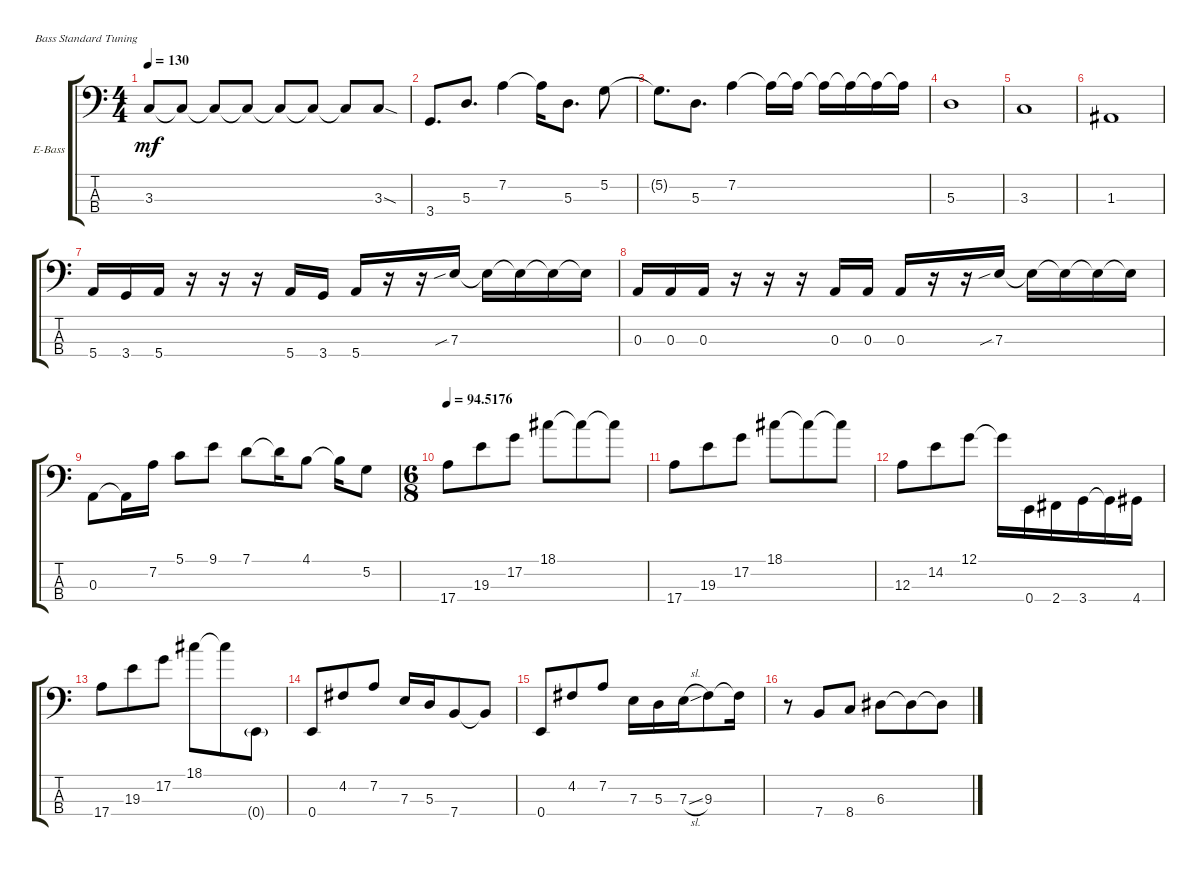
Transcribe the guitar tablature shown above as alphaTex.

\defaultSystemsLayout 4
\bracketExtendMode groupsimilarinstruments
\firstSystemTrackNameOrientation horizontal
\otherSystemsTrackNameOrientation horizontal
\track ("Anthony Jackson" "E-Bass") {instrument electricbassfinger}
\staff {score tabs}
\tuning (G2 D2 A1 E1)
\ts (4 4)
\tempo 130
\clef f4
\ks c
3.3.8{dy mf} 3.3{t}.8 3.3{t}.8 3.3{t}.8 3.3{t}.8 3.3{t}.8 3.3{t}.8 3.3{sod}.8 |
3.4.8{d} 5.3.8{d} 7.2.4 7.2{t}.16 5.3.8{d} 5.2.8 |
5.2{t}.8{d} 5.3.8{d} 7.2.4 7.2{t}.16 7.2{t}.16 7.2{t}.16 7.2{t}.16 7.2{t}.16 7.2{t}.16 |
5.3.1 |
3.3.1 |
1.3.1 |
5.4.16 3.4.16 5.4.16 r.16 r.16 r.16 5.4.16 3.4.16 5.4.16 r.16 r.16 7.3{sib}.16 7.3{t}.16 7.3{t}.16 7.3{t}.16 7.3{t}.16 |
0.3.16 0.3.16 0.3.16 r.16 r.16 r.16 0.3.16 0.3.16 0.3.16 r.16 r.16 7.3{sib}.16 7.3{t}.16 7.3{t}.16 7.3{t}.16 7.3{t}.16 |
0.3.8 0.3{t}.16 7.2.16 5.1.8 9.1.8 7.1.8 7.1{t}.16 4.1.8 4.1{t}.16 5.2.8 |
\ts (6 8)
\tempo
94.5176 17.4.8 19.3.8 17.2.8 18.1.8 18.1{t}.8 18.1{t}.8 |
17.4.8 19.3.8 17.2.8 18.1.8 18.1{t}.8 18.1{t}.8 |
12.3.8 14.2.8 12.1.8 12.1{t}.16 0.4.16 2.4.16 3.4.16 3.4{t}.16 4.4.16 |
17.4.8 19.3.8 17.2.8 18.1.8 18.1{t}.8 0.4{g}.8 |
0.4.8 4.2.8 7.2.8 7.3.16 5.3.16 7.4.8 7.4{t}.8 |
0.4.8 4.2.8 7.2.8 7.3.16 5.3.16 7.3{sl}.16 9.3.8 9.3{t}.16 |
r.8 7.4.8 8.4.8 6.3.8 6.3{t}.8 6.3{t}.8
